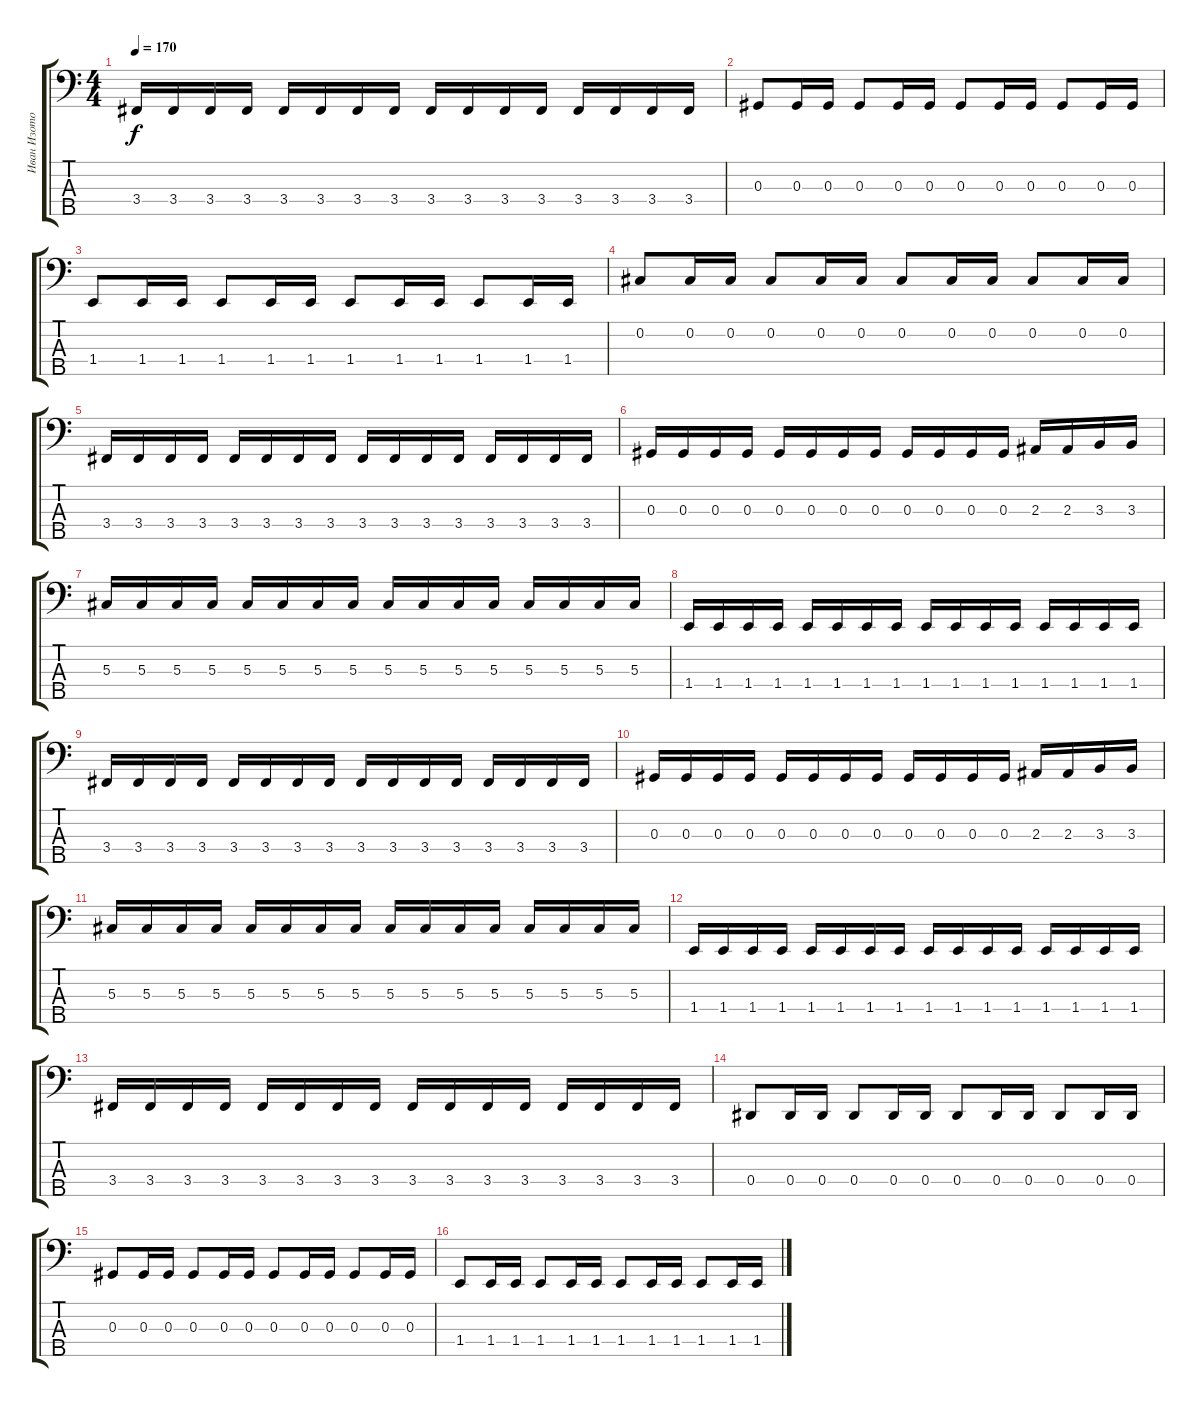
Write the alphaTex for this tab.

\track ("Иван Изотов" "Иван Изото") {instrument electricbasspick}
\staff {score tabs}
\tuning (Gb2 Db2 Ab1 Eb1 Bb0) {hide}
\ts (4 4)
\tempo 170
\clef f4
\ks c
3.4.16{dy f} 3.4.16 3.4.16 3.4.16 3.4.16 3.4.16 3.4.16 3.4.16 3.4.16 3.4.16 3.4.16 3.4.16 3.4.16 3.4.16 3.4.16 3.4.16 |
0.3.8 0.3.16 0.3.16 0.3.8 0.3.16 0.3.16 0.3.8 0.3.16 0.3.16 0.3.8 0.3.16 0.3.16 |
1.4.8 1.4.16 1.4.16 1.4.8 1.4.16 1.4.16 1.4.8 1.4.16 1.4.16 1.4.8 1.4.16 1.4.16 |
0.2.8 0.2.16 0.2.16 0.2.8 0.2.16 0.2.16 0.2.8 0.2.16 0.2.16 0.2.8 0.2.16 0.2.16 |
3.4.16 3.4.16 3.4.16 3.4.16 3.4.16 3.4.16 3.4.16 3.4.16 3.4.16 3.4.16 3.4.16 3.4.16 3.4.16 3.4.16 3.4.16 3.4.16 |
0.3.16 0.3.16 0.3.16 0.3.16 0.3.16 0.3.16 0.3.16 0.3.16 0.3.16 0.3.16 0.3.16 0.3.16 2.3.16 2.3.16 3.3.16 3.3.16 |
5.3.16 5.3.16 5.3.16 5.3.16 5.3.16 5.3.16 5.3.16 5.3.16 5.3.16 5.3.16 5.3.16 5.3.16 5.3.16 5.3.16 5.3.16 5.3.16 |
1.4.16 1.4.16 1.4.16 1.4.16 1.4.16 1.4.16 1.4.16 1.4.16 1.4.16 1.4.16 1.4.16 1.4.16 1.4.16 1.4.16 1.4.16 1.4.16 |
3.4.16 3.4.16 3.4.16 3.4.16 3.4.16 3.4.16 3.4.16 3.4.16 3.4.16 3.4.16 3.4.16 3.4.16 3.4.16 3.4.16 3.4.16 3.4.16 |
0.3.16 0.3.16 0.3.16 0.3.16 0.3.16 0.3.16 0.3.16 0.3.16 0.3.16 0.3.16 0.3.16 0.3.16 2.3.16 2.3.16 3.3.16 3.3.16 |
5.3.16 5.3.16 5.3.16 5.3.16 5.3.16 5.3.16 5.3.16 5.3.16 5.3.16 5.3.16 5.3.16 5.3.16 5.3.16 5.3.16 5.3.16 5.3.16 |
1.4.16 1.4.16 1.4.16 1.4.16 1.4.16 1.4.16 1.4.16 1.4.16 1.4.16 1.4.16 1.4.16 1.4.16 1.4.16 1.4.16 1.4.16 1.4.16 |
3.4.16 3.4.16 3.4.16 3.4.16 3.4.16 3.4.16 3.4.16 3.4.16 3.4.16 3.4.16 3.4.16 3.4.16 3.4.16 3.4.16 3.4.16 3.4.16 |
0.4.8 0.4.16 0.4.16 0.4.8 0.4.16 0.4.16 0.4.8 0.4.16 0.4.16 0.4.8 0.4.16 0.4.16 |
0.3.8 0.3.16 0.3.16 0.3.8 0.3.16 0.3.16 0.3.8 0.3.16 0.3.16 0.3.8 0.3.16 0.3.16 |
1.4.8 1.4.16 1.4.16 1.4.8 1.4.16 1.4.16 1.4.8 1.4.16 1.4.16 1.4.8 1.4.16 1.4.16
